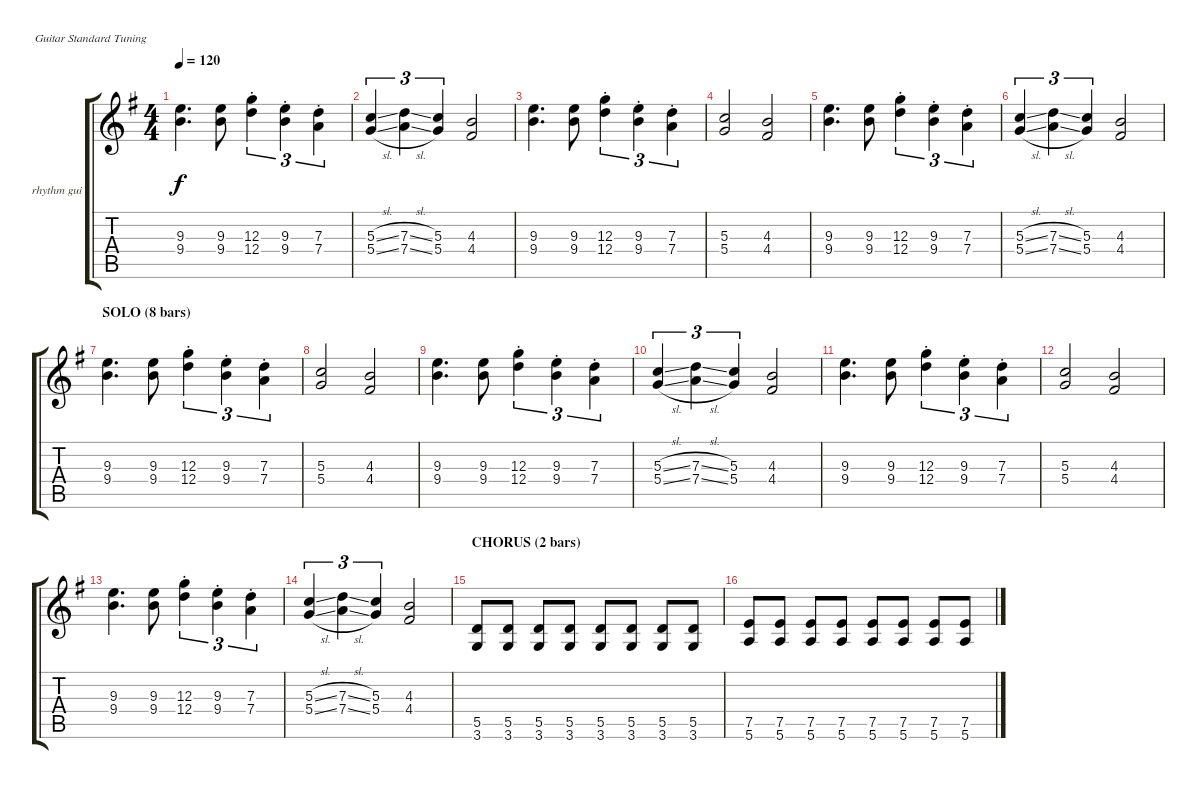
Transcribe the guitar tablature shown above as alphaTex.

\defaultSystemsLayout 4
\bracketExtendMode groupsimilarinstruments
\firstSystemTrackNameOrientation horizontal
\otherSystemsTrackNameOrientation horizontal
\track ("rhythm guitar" "rhythm gui") {instrument distortionguitar}
\staff {score tabs}
\tuning (E4 B3 G3 D3 A2 E2)
\ts (4 4)
\tempo 120
\clef g2
\scale
0.25
\ks eminor
(9.4 9.3).4{d dy f} (9.3 9.4).8 (12.4{st} 12.3{st}).4{tu (3 2)} (9.3{st} 9.4{st}).4{tu (3 2)} (7.4{st} 7.3{st}).4{tu (3 2)} |
\scale
0.25 (5.3{sl} 5.4{sl}).4{tu (3 2)} (7.3{sl} 7.4{sl}).4{tu (3 2)} (5.3 5.4).4{tu (3 2)} (4.4 4.3).2 |
\scale
0.25 (9.4 9.3).4{d} (9.3 9.4).8 (12.4{st} 12.3{st}).4{tu (3 2)} (9.3{st} 9.4{st}).4{tu (3 2)} (7.4{st} 7.3{st}).4{tu (3 2)} |
\scale
0.25 (5.3 5.4).2 (4.4 4.3).2 |
\scale
0.25 (9.4 9.3).4{d} (9.3 9.4).8 (12.4{st} 12.3{st}).4{tu (3 2)} (9.3{st} 9.4{st}).4{tu (3 2)} (7.4{st} 7.3{st}).4{tu (3 2)} |
\scale
0.25 (5.3{sl} 5.4{sl}).4{tu (3 2)} (7.3{sl} 7.4{sl}).4{tu (3 2)} (5.3 5.4).4{tu (3 2)} (4.4 4.3).2 |
\section ("" "SOLO (8 bars)")
\scale
0.25 (9.4 9.3).4{d} (9.3 9.4).8 (12.4{st} 12.3{st}).4{tu (3 2)} (9.3{st} 9.4{st}).4{tu (3 2)} (7.4{st} 7.3{st}).4{tu (3 2)} |
\scale
0.25 (5.3 5.4).2 (4.4 4.3).2 |
\scale
0.25 (9.4 9.3).4{d} (9.3 9.4).8 (12.4{st} 12.3{st}).4{tu (3 2)} (9.3{st} 9.4{st}).4{tu (3 2)} (7.4{st} 7.3{st}).4{tu (3 2)} |
\scale
0.25 (5.3{sl} 5.4{sl}).4{tu (3 2)} (7.3{sl} 7.4{sl}).4{tu (3 2)} (5.3 5.4).4{tu (3 2)} (4.4 4.3).2 |
\scale
0.25 (9.4 9.3).4{d} (9.3 9.4).8 (12.4{st} 12.3{st}).4{tu (3 2)} (9.3{st} 9.4{st}).4{tu (3 2)} (7.4{st} 7.3{st}).4{tu (3 2)} |
\scale
0.25 (5.3 5.4).2 (4.4 4.3).2 |
\scale
0.25 (9.4 9.3).4{d} (9.3 9.4).8 (12.4{st} 12.3{st}).4{tu (3 2)} (9.3{st} 9.4{st}).4{tu (3 2)} (7.4{st} 7.3{st}).4{tu (3 2)} |
\scale
0.25 (5.3{sl} 5.4{sl}).4{tu (3 2)} (7.3{sl} 7.4{sl}).4{tu (3 2)} (5.3 5.4).4{tu (3 2)} (4.4 4.3).2 |
\section ("" "CHORUS (2 bars)")
\scale
0.25 (3.6 5.5).8 (3.6 5.5).8 (3.6 5.5).8 (3.6 5.5).8 (3.6 5.5).8 (3.6 5.5).8 (3.6 5.5).8 (3.6 5.5).8 |
\scale
0.25 (5.6 7.5).8 (5.6 7.5).8 (5.6 7.5).8 (5.6 7.5).8 (5.6 7.5).8 (5.6 7.5).8 (5.6 7.5).8 (5.6 7.5).8
